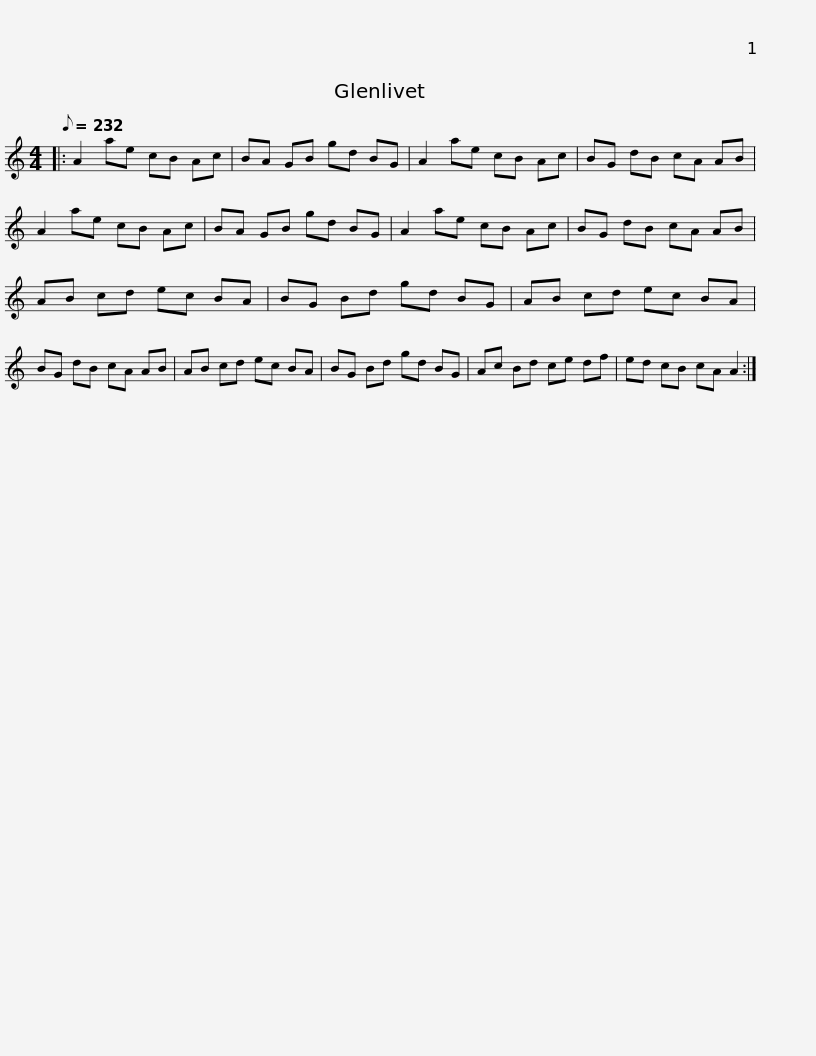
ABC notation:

X:1
L:1/8
Q:1/8=232
M:4/4
I:linebreak $
K:C
V:1 treble
V:1
|: A2 ae cB Ac | BA GB gd BG | A2 ae cB Ac | BG dB cA AB | A2 ae cB Ac | %5
 BA GB gd BG |$ A2 ae cB Ac | BG dB cA AB | AB cd ec BA | BG Bd gd BG | %10
 AB cd ec BA | BG dB cA AB |$ AB cd ec BA | BG Bd gd BG | Ac Bd ce df | %15
 ed cB cA A2 :| %16
